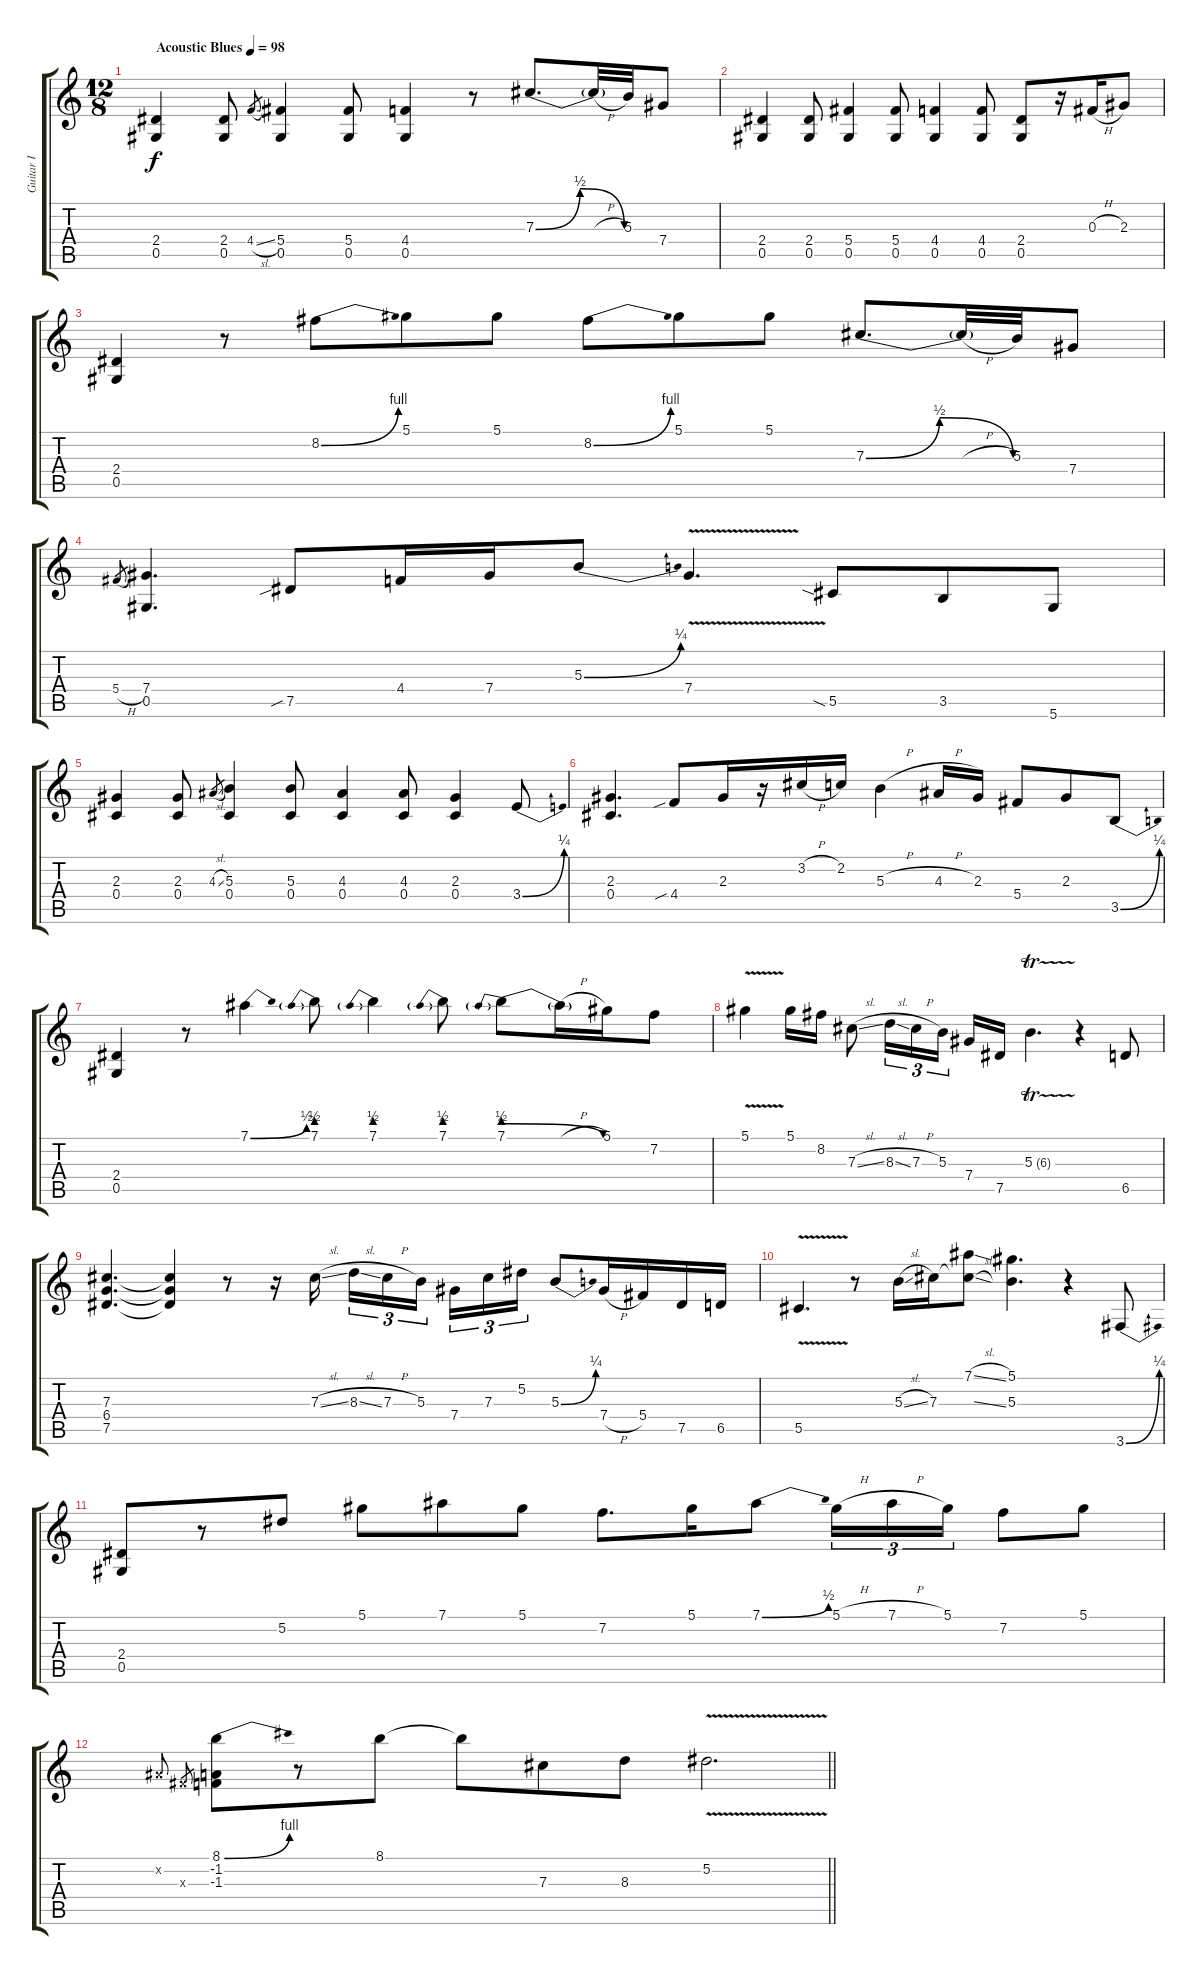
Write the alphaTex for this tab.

\track ("Guitar I" "Guitar I") {instrument acousticguitarsteel}
\staff {score tabs}
\tuning (Eb4 Bb3 Gb3 Db3 Ab2 Eb2) {hide}
\ts (12 8)
\tempo (98 "Acoustic Blues")
\clef g2
\ks c
(2.4 0.5).4{dy f instrument acousticguitarsteel} (2.4 0.5).8 4.4{sl}.8{gr} (5.4 0.5).4 (5.4 0.5).8 (4.4 0.5).4 r.8 7.3{be (bendrelease 0 0 15 2 30 2 60 0)}.8{d} 7.3{h t}.32 5.3.32 7.4.8 |
(2.4 0.5).4 (2.4 0.5).8 (5.4 0.5).4 (5.4 0.5).8 (4.4 0.5).4 (4.4 0.5).8 (2.4 0.5).8 r.16 0.3{h}.16 2.3.8 |
(2.4 0.5).4 r.8 8.2{be (bend 0 0 60 4)}.8 5.1.8 5.1.8 8.2{be (bend 0 0 60 4)}.8 5.1.8 5.1.8 7.3{be (bendrelease 0 0 15 2 30 2 60 0)}.8{d} 7.3{h t}.32 5.3.32 7.4.8 |
5.4{h}.8{gr} (7.4 0.5).4{d} 7.5{sib}.8 4.4.16 7.4.16 5.3{be (bend 0 0 60 1)}.8 7.4{v}.4{d} 5.5{sia}.8 3.5.8 5.6.8 |
(2.3 0.4).4 (2.3 0.4).8 4.3{sl}.8{gr} (5.3 0.4).4 (5.3 0.4).8 (4.3 0.4).4 (4.3 0.4).8 (2.3 0.4).4 3.4{be (bend 0 0 60 1)}.8 |
(2.3 0.4).4{d} 4.4{sib}.8 2.3.16 r.16 3.2{h}.16 2.2.16 5.3{h}.4 4.3{h}.16 2.3.16 5.4.8 2.3.8 3.5{be (bend 0 0 60 1)}.8 |
(2.4 0.5).4 r.8 7.1{be (bend 0 0 60 2)}.4 7.1{be (prebend 0 2 60 2)}.8 7.1{be (prebend 0 2 60 2)}.4 7.1{be (prebend 0 2 60 2)}.8 7.1{be (prebendrelease 0 2 60 0)}.8 7.1{h t}.16 5.1.16 7.2.8 |
5.1{v}.4 5.1.16 8.2.16 7.3{sl}.8 8.3{sl}.16{tu (3 2)} 7.3{h}.16{tu (3 2)} 5.3.16{tu (3 2) beam splitsecondary} 7.4.16 7.5.16 5.3{tr (6 32)}.4{d} r.4 6.5.8 |
(7.3 6.4 7.5).4{d} (7.3{t} 6.4{t} 7.5{t}).4 r.8 r.16 7.3{sl}.16{beam splitsecondary} 8.3{sl}.16{tu (3 2)} 7.3{h}.16{tu (3 2)} 5.3.16{tu (3 2) beam splitsecondary} 7.4.16{tu (3 2)} 7.3.16{tu (3 2)} 5.2.16{tu (3 2)} 5.3{be (bend 0 0 60 1)}.8 7.4{h}.16 5.4.16 7.5.16 6.5.16 |
5.5{v}.4{d} r.8 5.3{sl}.16 7.3.16 (7.1{sl} 7.3{sl t}).8 (5.1 5.3).4{d} r.4 3.6{be (bend 0 0 60 1)}.8 |
(2.4 0.5).8 r.8 5.2.8 5.1.8 7.1.8 5.1.8 7.2.8{d} 5.1.16 7.1{be (bend 0 0 60 2)}.8 5.1{h}.16{tu (3 2)} 7.1{h}.16{tu (3 2)} 5.1.16{tu (3 2)} 7.2.8 5.1.8 |
\barLineRight lightlight
0.2{x}.16{gr onbeat} 0.3{x}.16{gr} (8.1{be (bend 0 0 60 4)} -1.2 -1.3).8 r.8 8.1.8 8.1{t}.8 7.3.8 8.3.8 5.2{v}.2{d}
